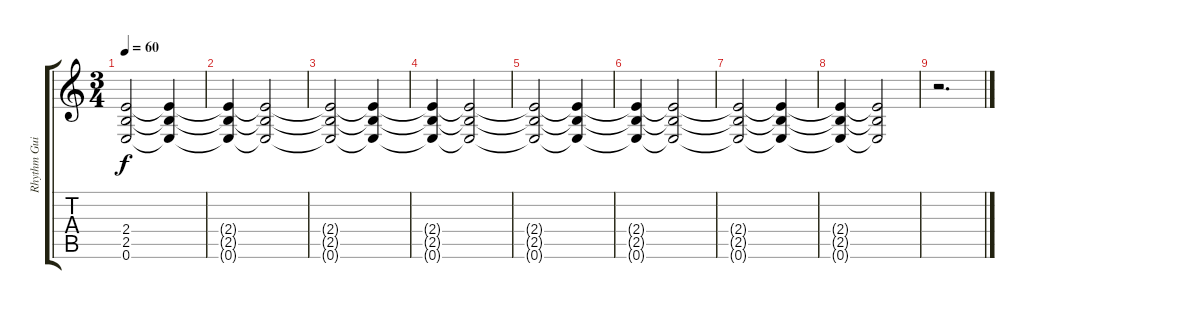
\track ("Rhythm Guitar (left)" "Rhythm Gui") {instrument distortionguitar}
\staff {score tabs}
\tuning (E4 B3 G3 D3 A2 E2) {hide}
\ts (3 4)
\tempo 60
\clef g2
\ks c
(2.4 2.5 0.6).2{dy f} (2.4{t} 2.5{t} 0.6{t}).4 |
(2.4{t} 2.5{t} 0.6{t}).4 (2.4{t} 2.5{t} 0.6{t}).2 |
(2.4{t} 2.5{t} 0.6{t}).2{volume 12} (2.4{t} 2.5{t} 0.6{t}).4{volume 10} |
(2.4{t} 2.5{t} 0.6{t}).4 (2.4{t} 2.5{t} 0.6{t}).2{volume 8} |
(2.4{t} 2.5{t} 0.6{t}).2{volume 6} (2.4{t} 2.5{t} 0.6{t}).4{volume 4} |
(2.4{t} 2.5{t} 0.6{t}).4 (2.4{t} 2.5{t} 0.6{t}).2{volume 2} |
(2.4{t} 2.5{t} 0.6{t}).2{volume 0} (2.4{t} 2.5{t} 0.6{t}).4 |
(2.4{t} 2.5{t} 0.6{t}).4 (2.4{t} 2.5{t} 0.6{t}).2 |
r.2{d}
